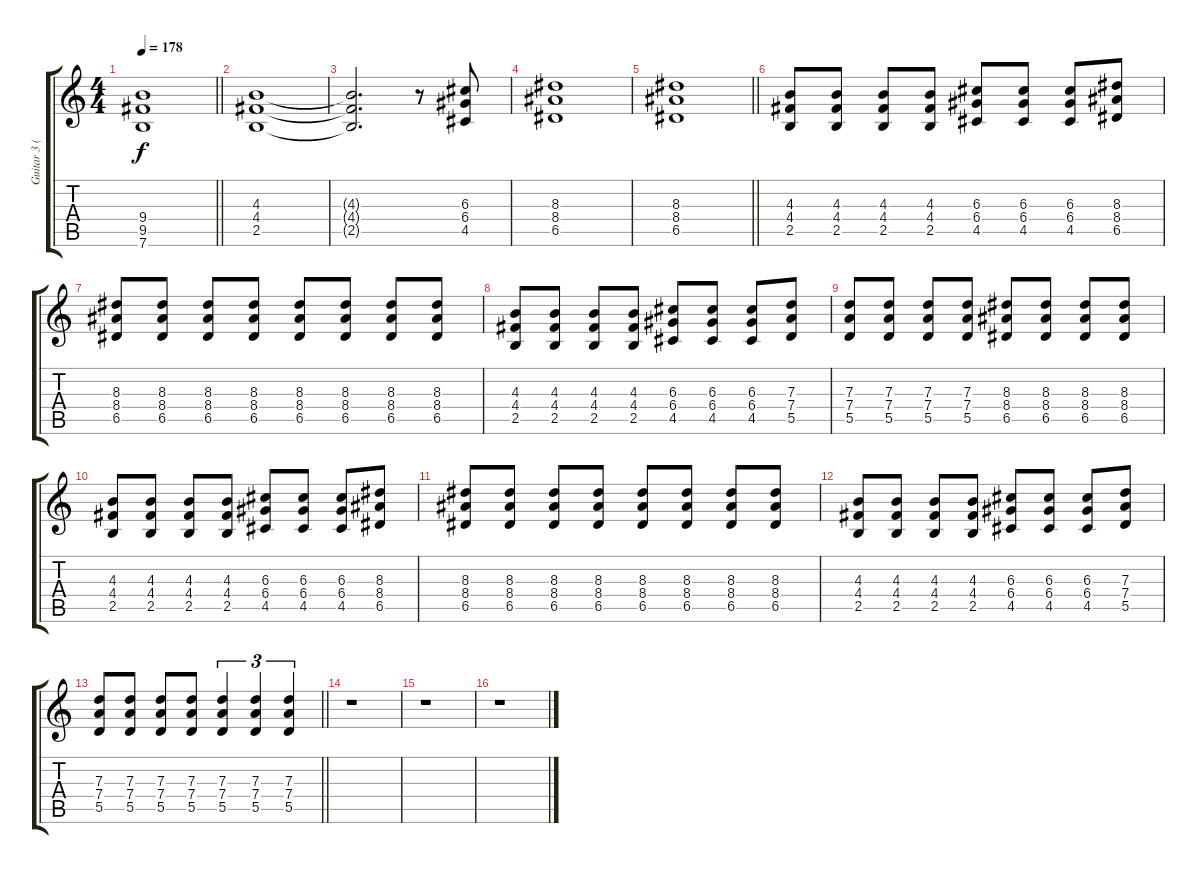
\track ("Guitar 3 (Extra)" "Guitar 3 (") {instrument distortionguitar}
\staff {score tabs}
\tuning (E4 B3 G3 D3 A2 E2) {hide}
\ts (4 4)
\tempo 178
\clef g2
\barLineRight lightlight
\ks c
(9.4 9.5 7.6).1{dy f} |
(4.3 4.4 2.5).1 |
(4.3{t} 4.4{t} 2.5{t}).2{d} r.8 (6.3 6.4 4.5).8 |
(8.3 8.4 6.5).1 |
\barLineRight lightlight
(8.3 8.4 6.5).1 |
(4.3 4.4 2.5).8 (4.3 4.4 2.5).8 (4.3 4.4 2.5).8 (4.3 4.4 2.5).8 (6.3 6.4 4.5).8 (6.3 6.4 4.5).8 (6.3 6.4 4.5).8 (8.3 8.4 6.5).8 |
(8.3 8.4 6.5).8 (8.3 8.4 6.5).8 (8.3 8.4 6.5).8 (8.3 8.4 6.5).8 (8.3 8.4 6.5).8 (8.3 8.4 6.5).8 (8.3 8.4 6.5).8 (8.3 8.4 6.5).8 |
(4.3 4.4 2.5).8 (4.3 4.4 2.5).8 (4.3 4.4 2.5).8 (4.3 4.4 2.5).8 (6.3 6.4 4.5).8 (6.3 6.4 4.5).8 (6.3 6.4 4.5).8 (7.3 7.4 5.5).8 |
(7.3 7.4 5.5).8 (7.3 7.4 5.5).8 (7.3 7.4 5.5).8 (7.3 7.4 5.5).8 (8.3 8.4 6.5).8 (8.3 8.4 6.5).8 (8.3 8.4 6.5).8 (8.3 8.4 6.5).8 |
(4.3 4.4 2.5).8 (4.3 4.4 2.5).8 (4.3 4.4 2.5).8 (4.3 4.4 2.5).8 (6.3 6.4 4.5).8 (6.3 6.4 4.5).8 (6.3 6.4 4.5).8 (8.3 8.4 6.5).8 |
(8.3 8.4 6.5).8 (8.3 8.4 6.5).8 (8.3 8.4 6.5).8 (8.3 8.4 6.5).8 (8.3 8.4 6.5).8 (8.3 8.4 6.5).8 (8.3 8.4 6.5).8 (8.3 8.4 6.5).8 |
(4.3 4.4 2.5).8 (4.3 4.4 2.5).8 (4.3 4.4 2.5).8 (4.3 4.4 2.5).8 (6.3 6.4 4.5).8 (6.3 6.4 4.5).8 (6.3 6.4 4.5).8 (7.3 7.4 5.5).8 |
\barLineRight lightlight
(7.3 7.4 5.5).8 (7.3 7.4 5.5).8 (7.3 7.4 5.5).8 (7.3 7.4 5.5).8 (7.3 7.4 5.5).4{tu (3 2)} (7.3 7.4 5.5).4{tu (3 2)} (7.3 7.4 5.5).4{tu (3 2)} |
r.1 |
r.1 |
r.1
